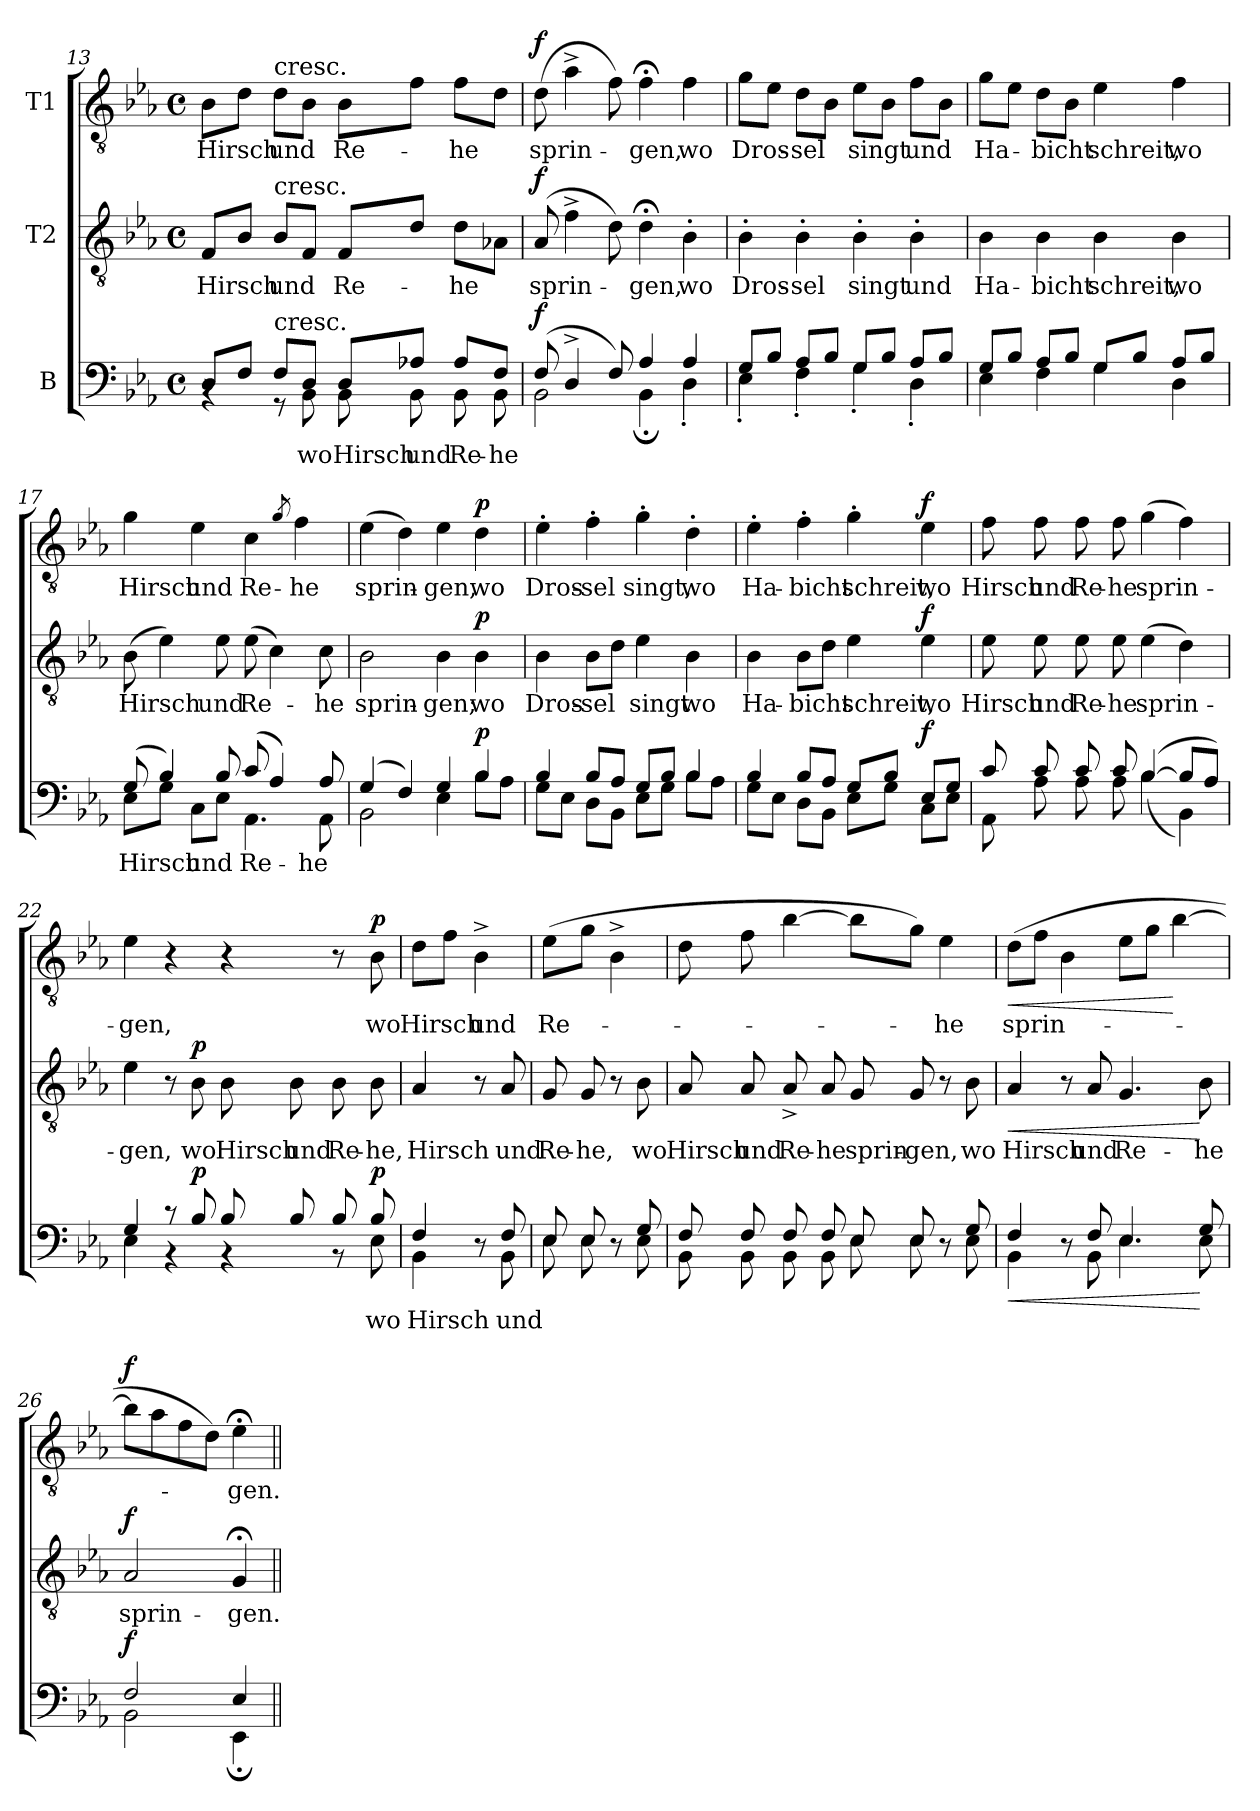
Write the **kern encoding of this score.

**kern	**text	**dynam	**kern	**text	**dynam	**kern	**text	**dynam
*part3	*part3	*part3	*part2	*part2	*part2	*part1	*part1	*part1
*staff3	*staff3	*staff3	*staff2	*staff2	*staff2	*staff1	*staff1	*staff1
*I"B	*	*	*I"T2	*	*	*I"T1	*	*
*clefF4	*	*	*clefGv2	*	*	*clefGv2	*	*
*k[b-e-a-]	*	*	*k[b-e-a-]	*	*	*k[b-e-a-]	*	*
*M4/4	*	*	*M4/4	*	*	*M4/4	*	*
*met(c)	*	*	*met(c)	*	*	*met(c)	*	*
=13	=13	=13	=13	=13	=13	=13	=13	=13
*^	*	*	*	*	*	*	*	*
!	!	!	!	!	!LO:LY:b	!	!	!LO:LY:b	!
8D/L	4rBB	.	.	8F/L	Hirsch	.	8B-\L	Hirsch	.
8F/J	.	.	.	8B-/J	.	.	8d\J	.	.
!	!	!	!	!	!	!	!LO:TX:a:t=cresc.	!	!
!	!	!	!	!LO:TX:a:t=cresc.	!	!	!	!	!
!LO:TX:a:t=cresc.	!	!	!	!	!	!	!	!	!
!	!	!	!	!	!LO:LY:b	!	!	!LO:LY:b	!
8F/L	8r	.	.	8B-/L	und	.	8d\L	und	.
!	!	!LO:LY:b	!	!	!	!	!	!	!
8D/J	8BB-\	wo	.	8F/J	.	.	8B-\J	.	.
!	!	!LO:LY:b	!	!	!LO:LY:b	!	!	!LO:LY:b	!
8D/L	8BB-\	Hirsch	.	8F/L	Re-	.	8B-\L	Re-	.
!	!	!LO:LY:b	!	!	!	!	!	!	!
8A-X/J	8BB-\	und	.	8d/J	.	.	8f\J	.	.
!	!	!LO:LY:b	!	!	!LO:LY:b	!	!	!LO:LY:b	!
8A-/L	8BB-\	Re-	.	8d\L	-he	.	8f\L	-he	.
!	!	!LO:LY:b	!	!	!	!	!	!	!
8F/J	8BB-\	-he	.	8A-X\J	.	.	8d\J	.	.
=14	=14	=14	=14	=14	=14	=14	=14	=14	=14
!	!	!	!LO:DY:a	!	!LO:LY:b	!LO:DY:a	!	!LO:LY:b	!LO:DY:a
(8F/	2BB-\	.	f	(8A-/	sprin-	f	(8d\	sprin-	f
4D^/	.	.	.	4f^\	.	.	4a-^\	.	.
8F/)	.	.	.	8d\)	.	.	8f\)	.	.
!	!	!	!	!	!LO:LY:b	!	!	!LO:LY:b	!
4A-/	4BB-;\	.	.	4d;<\	-gen,	.	4f;<\	-gen,	.
!	!	!	!	!	!LO:LY:b	!	!	!LO:LY:b	!
4A-/	4D'\	.	.	4B-'\	wo	.	4f\	wo	.
!!LO:PB:g=z
=15	=15	=15	=15	=15	=15	=15	=15	=15	=15
!	!	!	!	!	!LO:LY:b	!	!	!LO:LY:b	!
8G/L	4E-'\	.	.	4B-'\	Dros-	.	8g\L	Dros-	.
8B-/J	.	.	.	.	.	.	8e-\J	.	.
!	!	!	!	!	!LO:LY:b	!	!	!LO:LY:b	!
8A-/L	4F'\	.	.	4B-'\	-sel	.	8d\L	-sel	.
8B-/J	.	.	.	.	.	.	8B-\J	.	.
!	!	!	!	!	!LO:LY:b	!	!	!LO:LY:b	!
8G/L	4G'\	.	.	4B-'\	singt	.	8e-\L	singt	.
8B-/J	.	.	.	.	.	.	8B-\J	.	.
!	!	!	!	!	!LO:LY:b	!	!	!LO:LY:b	!
8A-/L	4D'\	.	.	4B-'\	und	.	8f\L	und	.
8B-/J	.	.	.	.	.	.	8B-\J	.	.
=16	=16	=16	=16	=16	=16	=16	=16	=16	=16
!	!	!	!	!	!LO:LY:b	!	!	!LO:LY:b	!
8G/L	4E-\	.	.	4B-\	Ha-	.	8g\L	Ha-	.
8B-/J	.	.	.	.	.	.	8e-\J	.	.
!	!	!	!	!	!LO:LY:b	!	!	!LO:LY:b	!
8A-/L	4F\	.	.	4B-\	-bicht	.	8d\L	-bicht	.
8B-/J	.	.	.	.	.	.	8B-\J	.	.
!	!	!	!	!	!LO:LY:b	!	!	!LO:LY:b	!
8G/L	4G\	.	.	4B-\	schreit,	.	4e-\	schreit,	.
8B-/J	.	.	.	.	.	.	.	.	.
!	!	!	!	!	!LO:LY:b	!	!	!LO:LY:b	!
8A-/L	4D\	.	.	4B-\	wo	.	4f\	wo	.
8B-/J	.	.	.	.	.	.	.	.	.
=17	=17	=17	=17	=17	=17	=17	=17	=17	=17
!	!	!LO:LY:b	!	!	!LO:LY:b	!	!	!LO:LY:b	!
(8G/	8E-\L	Hirsch	.	(8B-\	Hirsch	.	4g\	Hirsch	.
4B-/)	8G\J	.	.	4e-\)	.	.	.	.	.
!	!	!LO:LY:b	!	!	!	!	!	!LO:LY:b	!
.	8C\L	und	.	.	.	.	4e-\	und	.
!	!	!	!	!	!LO:LY:b	!	!	!	!
8B-/	8E-\J	.	.	8e-\	und	.	.	.	.
!	!	!LO:LY:b	!	!	!LO:LY:b	!	!	!LO:LY:b	!
(8c/	4.AA-\	Re-	.	(8e-\	Re-	.	4c\	Re-	.
4A-/)	.	.	.	4c\)	.	.	.	.	.
.	.	.	.	.	.	.	8qg/	.	.
!	!	!	!	!	!	!	!	!LO:LY:b	!
.	.	.	.	.	.	.	4f\	-he	.
!	!	!LO:LY:b	!	!	!LO:LY:b	!	!	!	!
8A-/	8AA-\	-he	.	8c\	-he	.	.	.	.
!!LO:LB:g=z
=18	=18	=18	=18	=18	=18	=18	=18	=18	=18
!	!	!	!	!	!LO:LY:b	!	!	!LO:LY:b	!
(4G/	2BB-\	.	.	2B-\	sprin-	.	(4e-\	sprin-	.
4F/)	.	.	.	.	.	.	4d\)	.	.
!	!	!	!	!	!LO:LY:b	!	!	!LO:LY:b	!
4G/	4E-\	.	.	4B-\	-gen;	.	4e-\	-gen,	.
!	!	!	!LO:DY:a	!	!LO:LY:b	!LO:DY:a	!	!LO:LY:b	!LO:DY:a
4B-/	8B-\L	.	p	4B-\	wo	p	4d\	wo	p
.	8A-\J	.	.	.	.	.	.	.	.
=19	=19	=19	=19	=19	=19	=19	=19	=19	=19
!	!	!	!	!	!LO:LY:b	!	!	!LO:LY:b	!
4B-/	8G\L	.	.	4B-\	Dros-	.	4e-'\	Dros-	.
.	8E-\J	.	.	.	.	.	.	.	.
!	!	!	!	!	!LO:LY:b	!	!	!LO:LY:b	!
8B-/L	8D\L	.	.	8B-\L	-sel	.	4f'\	-sel	.
8A-/J	8BB-\J	.	.	8d\J	.	.	.	.	.
!	!	!	!	!	!LO:LY:b	!	!	!LO:LY:b	!
8G/L	8E-\L	.	.	4e-\	singt	.	4g'\	singt,	.
8B-/J	8G\J	.	.	.	.	.	.	.	.
!	!	!	!	!	!LO:LY:b	!	!	!LO:LY:b	!
4B-/	8B-\L	.	.	4B-\	wo	.	4d'\	wo	.
.	8A-\J	.	.	.	.	.	.	.	.
=20	=20	=20	=20	=20	=20	=20	=20	=20	=20
!	!	!	!	!	!LO:LY:b	!	!	!LO:LY:b	!
4B-/	8G\L	.	.	4B-\	Ha-	.	4e-'\	Ha-	.
.	8E-\J	.	.	.	.	.	.	.	.
!	!	!	!	!	!LO:LY:b	!	!	!LO:LY:b	!
8B-/L	8D\L	.	.	8B-\L	-bicht	.	4f'\	-bicht	.
8A-/J	8BB-\J	.	.	8d\J	.	.	.	.	.
!	!	!	!	!	!LO:LY:b	!	!	!LO:LY:b	!
8G/L	8E-\L	.	.	4e-\	schreit,	.	4g'\	schreit,	.
8B-/J	8G\J	.	.	.	.	.	.	.	.
!	!	!	!LO:DY:a	!	!LO:LY:b	!LO:DY:a	!	!LO:LY:b	!LO:DY:a
8E-/L	8C\L	.	f	4e-\	wo	f	4e-\	wo	f
8G/J	8E-\J	.	.	.	.	.	.	.	.
!!LO:LB:g=z
=21	=21	=21	=21	=21	=21	=21	=21	=21	=21
!	!	!	!	!	!LO:LY:b	!	!	!LO:LY:b	!
8c/	8AA-\	.	.	8e-\	Hirsch	.	8f\	Hirsch	.
!	!	!	!	!	!LO:LY:b	!	!	!LO:LY:b	!
8c/	8A-\	.	.	8e-\	und	.	8f\	und	.
!	!	!	!	!	!LO:LY:b	!	!	!LO:LY:b	!
8c/	8A-\	.	.	8e-\	Re-	.	8f\	Re-	.
!	!	!	!	!	!LO:LY:b	!	!	!LO:LY:b	!
8c/	8A-\	.	.	8e-\	-he	.	8f\	-he	.
!	!	!	!	!	!LO:LY:b	!	!	!LO:LY:b	!
([4B-/	(4B-\	.	.	(4e-\	sprin-	.	(4g\	sprin-	.
8B-/L]	4BB-\)	.	.	4d\)	.	.	4f\)	.	.
8A-/J)	.	.	.	.	.	.	.	.	.
=22	=22	=22	=22	=22	=22	=22	=22	=22	=22
!	!	!	!	!	!LO:LY:b	!	!	!LO:LY:b	!
4G/	4E-\	.	.	4e-\	-gen,	.	4e-\	-gen,	.
8r	4r	.	.	8r	.	.	4r	.	.
!	!	!	!LO:DY:a	!	!LO:LY:b	!LO:DY:a	!	!	!
8B-/	.	.	p	8B-\	wo	p	.	.	.
!	!	!	!	!	!LO:LY:b	!	!	!	!
8B-/	4r	.	.	8B-\	Hirsch	.	4r	.	.
!	!	!	!	!	!LO:LY:b	!	!	!	!
8B-/	.	.	.	8B-\	und	.	.	.	.
!	!	!	!	!	!LO:LY:b	!	!	!	!
8B-/	8r	.	.	8B-\	Re-	.	8r	.	.
!	!	!LO:LY:b	!LO:DY:b	!	!LO:LY:b	!	!	!LO:LY:b	!LO:DY:a
8B-/	8E-\	wo	p	8B-\	-he,	.	8B-\	wo	p
=23	=23	=23	=23	=23	=23	=23	=23	=23	=23
!	!	!LO:LY:b	!	!	!LO:LY:b	!	!	!LO:LY:b	!
4F/	4BB-\	Hirsch	.	4A-/	Hirsch	.	8d\L	Hirsch	.
.	.	.	.	.	.	.	8f\J	.	.
!	!	!	!	!	!	!	!	!LO:LY:b	!
8r	8ryy	.	.	8r	.	.	4B-^\	und	.
!	!	!LO:LY:b	!	!	!LO:LY:b	!	!	!	!
8F/	8BB-\	und	.	8A-/	und	.	.	.	.
!!LO:LB:g=z
=23X3	=23X3	=23X3	=23X3	=23X3	=23X3	=23X3	=23X3	=23X3	=23X3
!	!	!	!	!	!LO:LY:b	!	!	!LO:LY:b	!
8E-/	8E-\	.	.	8G/	Re-	.	(8e-\L	Re-	.
!	!	!	!	!	!LO:LY:b	!	!	!	!
8E-/	8E-\	.	.	8G/	-he,	.	8g\J	.	.
8r	8ryy	.	.	8r	.	.	4B-^\	.	.
!	!	!	!	!	!LO:LY:b	!	!	!	!
8G/	8E-\	.	.	8B-\	wo	.	.	.	.
=24	=24	=24	=24	=24	=24	=24	=24	=24	=24
!	!	!	!	!	!LO:LY:b	!	!	!	!
8F/	8BB-\	.	.	8A-/	Hirsch	.	8d\	.	.
!	!	!	!	!	!LO:LY:b	!	!	!	!
8F/	8BB-\	.	.	8A-/	und	.	8f\	.	.
!	!	!	!	!	!LO:LY:b	!	!	!	!
8F/	8BB-\	.	.	8A-^/	Re-	.	[4b-\	.	.
!	!	!	!	!	!LO:LY:b	!	!	!	!
8F/	8BB-\	.	.	8A-/	-he	.	.	.	.
!	!	!	!	!	!LO:LY:b	!	!	!	!
8E-/	8E-\	.	.	8G/	sprin-	.	8b-\L]	.	.
!	!	!	!	!	!LO:LY:b	!	!	!	!
8E-/	8E-\	.	.	8G/	-gen,	.	8g\J)	.	.
!	!	!	!	!	!	!	!	!LO:LY:b	!
8r	8ryy	.	.	8r	.	.	4e-\	-he	.
!	!	!	!	!	!LO:LY:b	!	!	!	!
8G/	8E-\	.	.	8B-\	wo	.	.	.	.
=25	=25	=25	=25	=25	=25	=25	=25	=25	=25
!	!	!	!LO:HP:b	!	!LO:LY:b	!LO:HP:b	!	!LO:LY:b	!LO:HP:b
4F/	4BB-\	.	<	4A-/	Hirsch	<	(8d\L	sprin-	<
.	.	.	.	.	.	.	8f\J	.	.
8r	8ryy	.	.	8r	.	.	4B-\	.	.
!	!	!	!	!	!LO:LY:b	!	!	!	!
8F/	8BB-\	.	.	8A-/	und	.	.	.	.
!	!	!	!	!	!LO:LY:b	!	!	!	!
4.E-/	4.E-\	.	.	4.G/	Re-	.	8e-\L	.	.
.	.	.	.	.	.	.	8g\J	.	.
.	.	.	.	.	.	.	[4b-\	.	[
!	!	!	!	!	!LO:LY:b	!	!	!	!
8G/	8E-\	.	[	8B-\	-he	[	.	.	.
=26	=26	=26	=26	=26	=26	=26	=26	=26	=26
!	!	!	!LO:DY:a	!	!LO:LY:b	!LO:DY:a	!	!	!LO:DY:a
2F/	2BB-\	.	f	2A-/	sprin-	f	8b-\L]	.	f
.	.	.	.	.	.	.	8a-\	.	.
.	.	.	.	.	.	.	8f\	.	.
.	.	.	.	.	.	.	8d\J)	.	.
!	!	!	!	!	!LO:LY:b	!	!	!LO:LY:b	!
4E-/	4EE-;\	.	.	4G;</	-gen.	.	4e-;<\	-gen.	.
*v	*v	*	*	*	*	*	*	*	*
=||	=||	=||	=||	=||	=||	=||	=||	=||
*-	*-	*-	*-	*-	*-	*-	*-	*-
